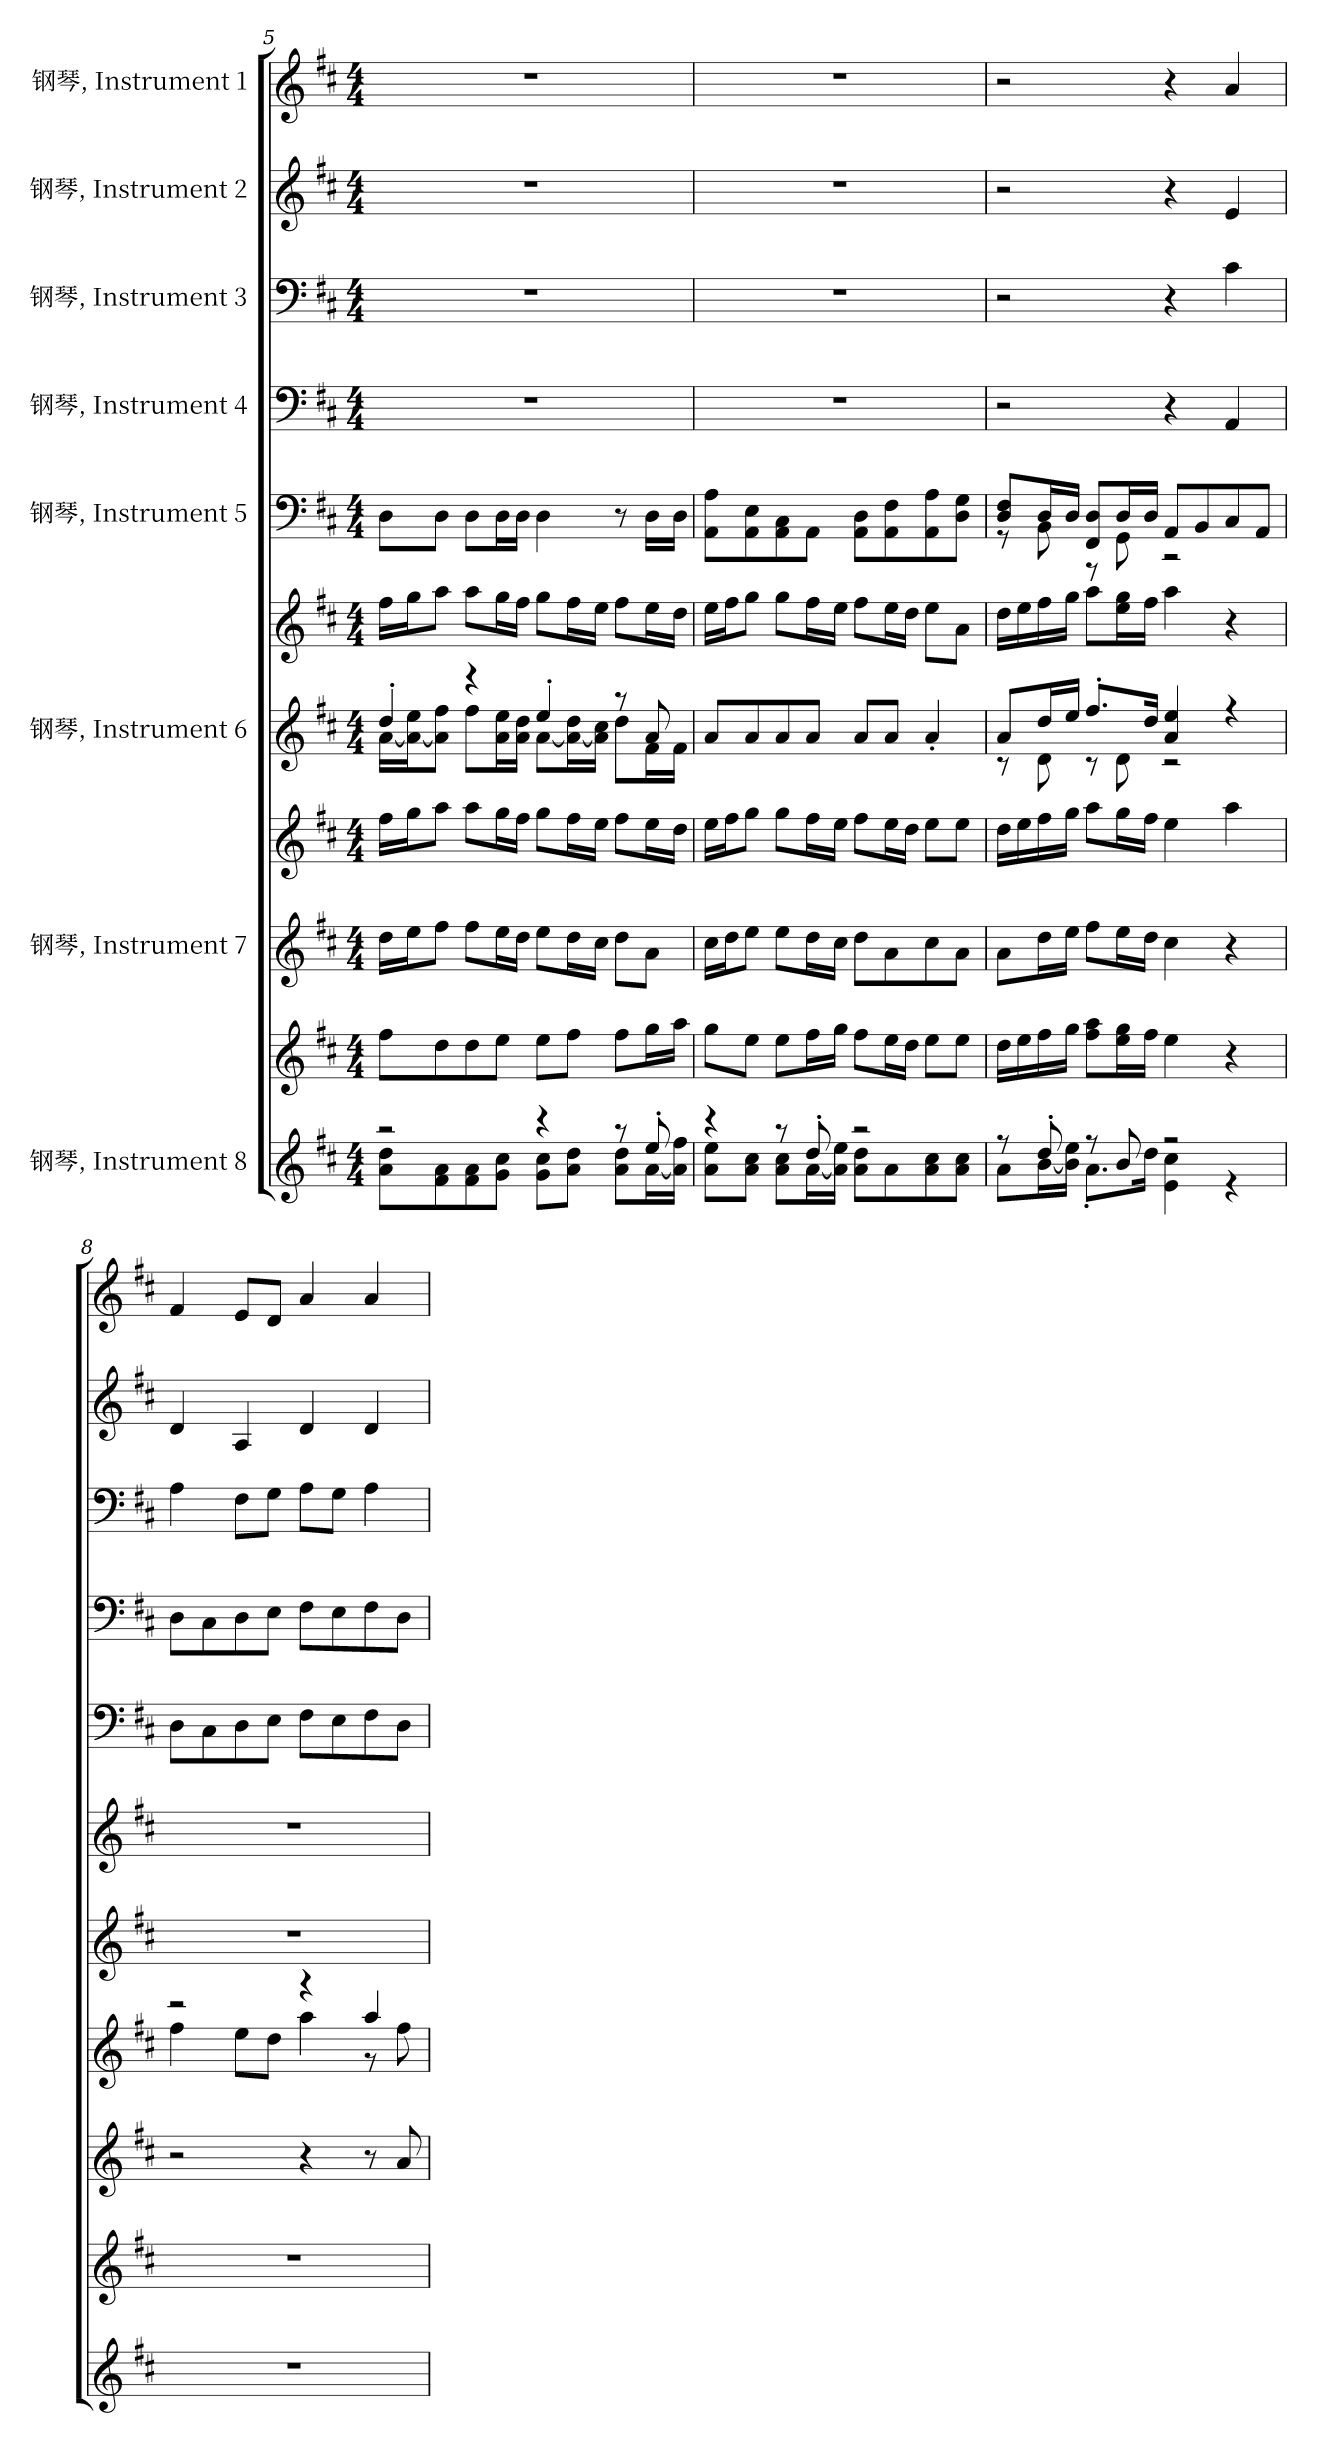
**kern	**kern	**kern	**kern	**kern	**kern	**kern	**kern	**kern	**kern	**kern
*part8	*part8	*part7	*part7	*part6	*part6	*part5	*part4	*part3	*part2	*part1
*staff11	*staff10	*staff9	*staff8	*staff7	*staff6	*staff5	*staff4	*staff3	*staff2	*staff1
*I"钢琴, Instrument 8	*	*I"钢琴, Instrument 7	*	*I"钢琴, Instrument 6	*	*I"钢琴, Instrument 5	*I"钢琴, Instrument 4	*I"钢琴, Instrument 3	*I"钢琴, Instrument 2	*I"钢琴, Instrument 1
*clefG2	*clefG2	*clefG2	*clefG2	*clefG2	*clefG2	*clefF4	*clefF4	*clefF4	*clefG2	*clefG2
*k[f#c#]	*k[f#c#]	*k[f#c#]	*k[f#c#]	*k[f#c#]	*k[f#c#]	*k[f#c#]	*k[f#c#]	*k[f#c#]	*k[f#c#]	*k[f#c#]
*M4/4	*M4/4	*M4/4	*M4/4	*M4/4	*M4/4	*M4/4	*M4/4	*M4/4	*M4/4	*M4/4
=5	=5	=5	=5	=5	=5	=5	=5	=5	=5	=5
*^	*	*	*	*^	*	*	*	*	*	*
2r	8a\ 8dd\L	8ff#\L	16dd\LL	16ff#\LL	4dd'/	[16a\LL	16ff#\LL	8D\L	1r	1r	1r	1r
.	.	.	16ee\J	16gg\J	.	16a\_ 16ee\J	16gg\J	.	.	.	.	.
.	8f#\ 8a\	8dd\	8ff#\J	8aa\J	.	8a\] 8ff#\J	8aa\J	8D\J	.	.	.	.
.	8f#\ 8a\	8dd\	8ff#\L	8aa\L	4r	8ff#\L	8aa\L	8D\L	.	.	.	.
.	8g\ 8cc#\J	8ee\J	16ee\L	16gg\L	.	16a\ 16ee\L	16gg\L	16D\L	.	.	.	.
.	.	.	16dd\JJ	16ff#\JJ	.	16a\ 16dd\JJ	16ff#\JJ	16D\JJ	.	.	.	.
4r	8g\ 8cc#\L	8ee\L	8ee\L	8gg\L	4ee'/	[8a\L	8gg\L	4D\	.	.	.	.
.	8a\ 8dd\J	8ff#\J	16dd\L	16ff#\L	.	16a\_ 16dd\L	16ff#\L	.	.	.	.	.
.	.	.	16cc#\JJ	16ee\JJ	.	16a\] 16cc#\JJ	16ee\JJ	.	.	.	.	.
8r	8a\ 8dd\L	8ff#\L	8dd\L	8ff#\L	8r	8dd\L	8ff#\L	8r	.	.	.	.
8ee'/	[16a\L	16gg\L	8a\J	16ee\L	8a/	16f#\L	16ee\L	16D\LL	.	.	.	.
.	16a\] 16ff#\JJ	16aa\JJ	.	16dd\JJ	.	16f#\JJ	16dd\JJ	16D\JJ	.	.	.	.
*	*	*	*	*	*v	*v	*	*	*	*	*	*
!!LO:PB:g=z
=6	=6	=6	=6	=6	=6	=6	=6	=6	=6	=6	=6
4r	8a\ 8ee\L	8gg\L	16cc#\LL	16ee\LL	8a/L	16ee\LL	8AA\ 8A\L	1r	1r	1r	1r
.	.	.	16dd\J	16ff#\J	.	16ff#\J	.	.	.	.	.
.	8a\ 8cc#\J	8ee\J	8ee\J	8gg\J	8a/	8gg\J	8AA\ 8E\	.	.	.	.
8r	8a\ 8cc#\L	8ee\L	8ee\L	8gg\L	8a/	8gg\L	8AA\ 8C#\	.	.	.	.
8dd'/	[16a\L	16ff#\L	16dd\L	16ff#\L	8a/J	16ff#\L	8AA\J	.	.	.	.
.	16a\] 16ee\JJ	16gg\JJ	16cc#\JJ	16ee\JJ	.	16ee\JJ	.	.	.	.	.
2r	8a\ 8dd\L	8ff#\L	8dd\L	8ff#\L	8a/L	8ff#\L	8AA\ 8D\L	.	.	.	.
.	8a\	16ee\L	8a\	16ee\L	8a/J	16ee\L	8AA\ 8F#\	.	.	.	.
.	.	16dd\JJ	.	16dd\JJ	.	16dd\JJ	.	.	.	.	.
.	8a\ 8cc#\	8ee\L	8cc#\	8ee\L	4a'/	8ee\L	8AA\ 8A\	.	.	.	.
.	8a\ 8cc#\J	8ee\J	8a\J	8ee\J	.	8a\J	8D\ 8G\J	.	.	.	.
=7	=7	=7	=7	=7	=7	=7	=7	=7	=7	=7	=7
*	*	*	*	*	*^	*	*^	*	*	*	*
8r	8a\L	16dd\LL	8a\L	16dd\LL	8a/L	8r	16dd\LL	8D/ 8F#/L	8r	2r	2r	2r	2r
.	.	16ee\	.	16ee\	.	.	16ee\	.	.	.	.	.	.
8dd'/	[16b\L	16ff#\	16dd\L	16ff#\	16dd/L	8d\	16ff#\	16D/L	8BB\	.	.	.	.
.	16b\] 16ee\JJ	16gg\JJ	16ee\JJ	16gg\JJ	16ee/JJ	.	16gg\JJ	16D/JJ	.	.	.	.	.
8r	8.a'\L	8ff#\ 8aa\L	8ff#\L	8aa\L	8.ff#'/L	8r	8aa\L	8FF#/ 8D/L	8r	.	.	.	.
8b/	.	16ee\ 16gg\L	16ee\L	16gg\L	.	8d\	16ee\ 16gg\L	16D/L	8GG\	.	.	.	.
.	16dd\Jk	16ff#\JJ	16dd\JJ	16ff#\JJ	16dd/Jk	.	16ff#\JJ	16D/JJ	.	.	.	.	.
2r	4e\ 4cc#\	4ee\	4cc#\	4ee\	4a/ 4ee/	2r	4aa\	8AA/L	2r	4r	4r	4r	4r
.	.	.	.	.	.	.	.	8BB/	.	.	.	.	.
.	4r	4r	4r	4aa\	4r	.	4r	8C#/	.	4AA/	4c#\	4e/	4a/
.	.	.	.	.	.	.	.	8AA/J	.	.	.	.	.
*v	*v	*	*	*	*v	*v	*	*v	*v	*	*	*	*
=8	=8	=8	=8	=8	=8	=8	=8	=8	=8	=8
*	*	*	*^	*	*	*	*	*	*	*
1r	1r	2r	2r	4ff#\	1r	1r	8D\L	8D\L	4A\	4d/	4f#/
.	.	.	.	.	.	.	8C#\	8C#\	.	.	.
.	.	.	.	8ee\L	.	.	8D\	8D\	8F#\L	4A/	8e/L
.	.	.	.	8dd\J	.	.	8E\J	8E\J	8G\J	.	8d/J
.	.	4r	4r	4aa\	.	.	8F#\L	8F#\L	8A\L	4d/	4a/
.	.	.	.	.	.	.	8E\	8E\	8G\J	.	.
.	.	8r	4aa/	8r	.	.	8F#\	8F#\	4A\	4d/	4a/
.	.	8a/	.	8ff#\	.	.	8D\J	8D\J	.	.	.
*	*	*	*v	*v	*	*	*	*	*	*	*
=	=	=	=	=	=	=	=	=	=	=
*-	*-	*-	*-	*-	*-	*-	*-	*-	*-	*-
